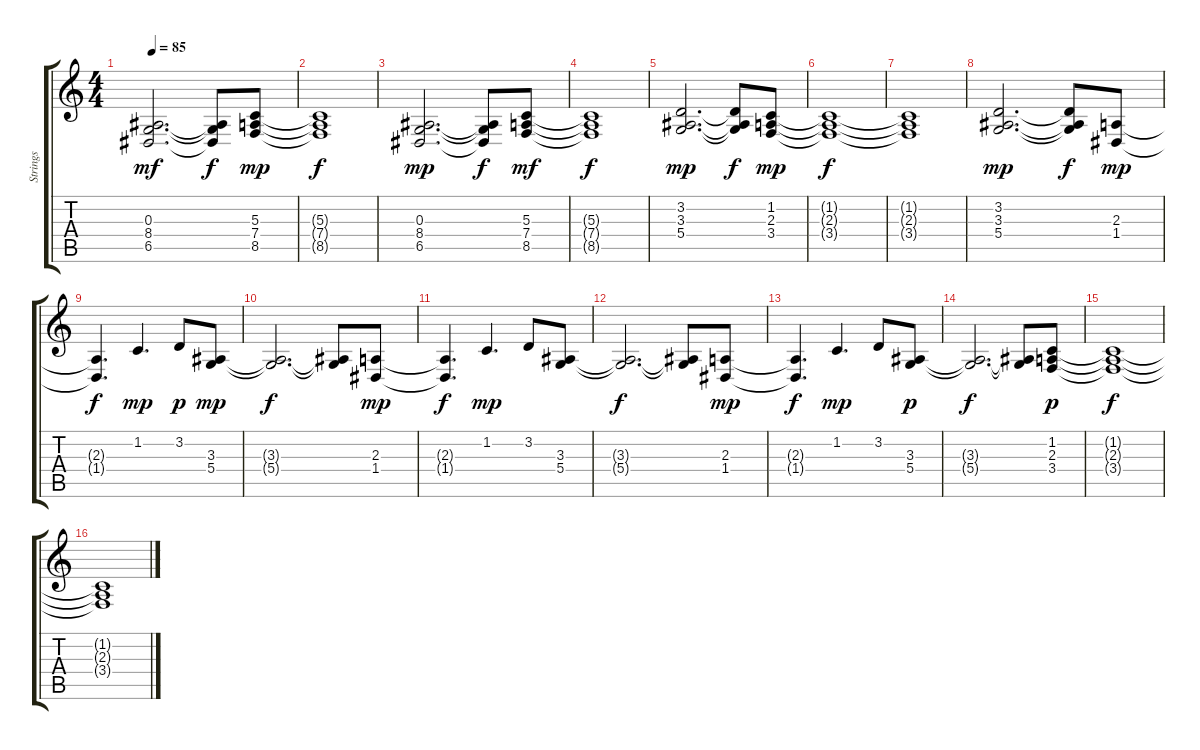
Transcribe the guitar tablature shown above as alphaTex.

\track ("Strings" "Strings") {instrument synthstrings1}
\staff {score tabs}
\tuning (E4 B3 G3 D3 A2 E2) {hide}
\ts (4 4)
\tempo 85
\clef g2
\ks c
(0.3 8.4 6.5).2{d dy mf volume 11} (0.3{t} 8.4{t} 6.5{t}).8{dy f} (5.3 7.4 8.5).8{dy mp volume 11} |
(5.3{t} 7.4{t} 8.5{t}).1{dy f} |
(0.3 8.4 6.5).2{d dy mp volume 12} (0.3{t} 8.4{t} 6.5{t}).8{dy f} (5.3 7.4 8.5).8{dy mf volume 13} |
(5.3{t} 7.4{t} 8.5{t}).1{dy f} |
(3.2 3.3 5.4).2{d dy mp volume 13} (3.2{t} 3.3{t} 5.4{t}).8{dy f} (1.2 2.3 3.4).8{dy mp volume 13} |
(1.2{t} 2.3{t} 3.4{t}).1{dy f} |
(1.2{t} 2.3{t} 3.4{t}).1 |
(3.2 3.3 5.4).2{d dy mp volume 16} (3.2{t} 3.3{t} 5.4{t}).8{dy f} (2.3 1.4).8{dy mp volume 10} |
(2.3{t} 1.4{t}).4{d dy f} 1.2.4{d dy mp volume 7} 3.2.8{dy p volume 7} (3.3 5.4).8{dy mp volume 8} |
(3.3{t} 5.4{t}).2{d dy f} (3.3{t} 5.4{t}).8 (2.3 1.4).8{dy mp volume 9} |
(2.3{t} 1.4{t}).4{d dy f} 1.2.4{d dy mp} 3.2.8{volume 10} (3.3 5.4).8{volume 10} |
(3.3{t} 5.4{t}).2{d dy f} (3.3{t} 5.4{t}).8 (2.3 1.4).8{dy mp volume 9} |
(2.3{t} 1.4{t}).4{d dy f} 1.2.4{d dy mp volume 9} 3.2.8{volume 9} (3.3 5.4).8{dy p} |
(3.3{t} 5.4{t}).2{d dy f} (3.3{t} 5.4{t}).8 (1.2 2.3 3.4).8{dy p volume 8} |
(1.2{t} 2.3{t} 3.4{t}).1{dy f} |
(1.2{t} 2.3{t} 3.4{t}).1
